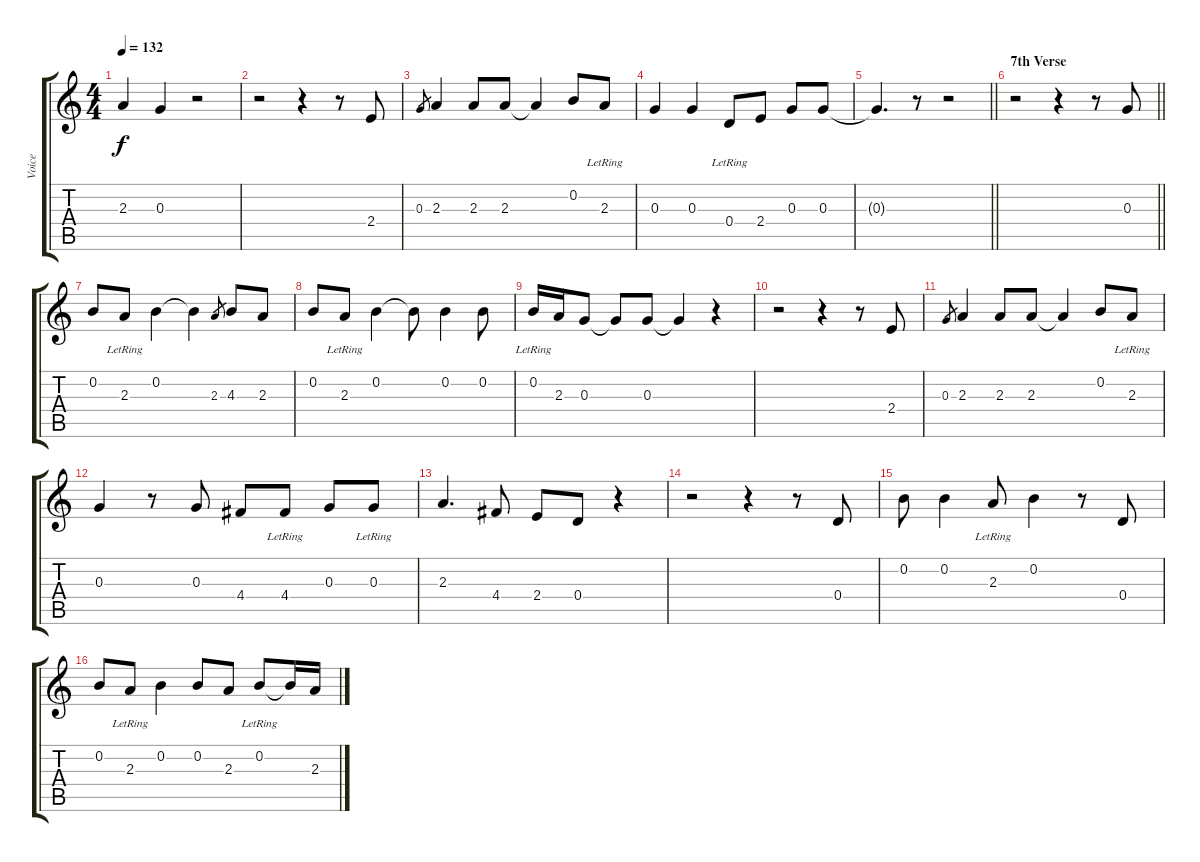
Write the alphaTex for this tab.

\track ("Voice" "Voice") {instrument electricguitarjazz}
\staff {score tabs}
\tuning (E4 B3 G3 D3 A2 E2) {hide}
\ts (4 4)
\tempo 132
\clef g2
\ks c
2.3.4{dy f} 0.3.4 r.2 |
r.2 r.4 r.8 2.4.8 |
0.3.8{gr} 2.3.4 2.3.8 2.3.8 2.3{t}.4 0.2.8 2.3{lr}.8 |
0.3.4 0.3.4 0.4{lr}.8 2.4.8 0.3.8 0.3.8 |
\barLineRight lightlight
0.3{t}.4{d} r.8 r.2 |
\section ("" "7th Verse")
\barLineRight lightlight
r.2 r.4 r.8 0.3.8 |
0.2.8 2.3{lr}.8 0.2.4 0.2{t}.4 2.3.8{gr} 4.3.8 2.3.8 |
0.2.8 2.3{lr}.8 0.2.4 0.2{t}.8 0.2.4 0.2.8 |
0.2{lr}.16 2.3.16 0.3.8 0.3{t}.8 0.3.8 0.3{t}.4 r.4 |
r.2 r.4 r.8 2.4.8 |
0.3.8{gr} 2.3.4 2.3.8 2.3.8 2.3{t}.4 0.2.8 2.3{lr}.8 |
0.3.4 r.8 0.3.8 4.4.8 4.4{lr}.8 0.3.8 0.3{lr}.8 |
2.3.4{d} 4.4.8 2.4.8 0.4.8 r.4 |
r.2 r.4 r.8 0.4.8 |
0.2.8 0.2.4 2.3{lr}.8 0.2.4 r.8 0.4.8 |
0.2.8 2.3{lr}.8 0.2.4 0.2.8 2.3.8 0.2{lr}.8 0.2{t}.16 2.3.16
